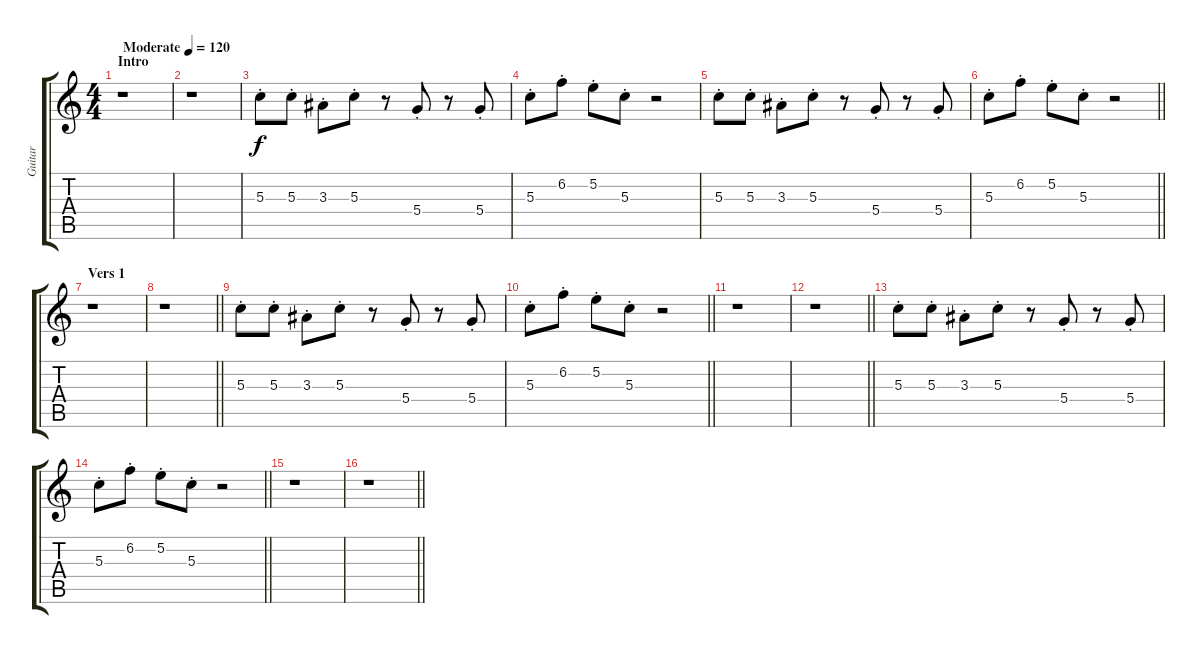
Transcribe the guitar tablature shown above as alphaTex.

\track ("Guitar" "Guitar") {instrument electricguitarclean}
\staff {score tabs}
\tuning (E4 B3 G3 D3 A2 E2) {hide}
\ts (4 4)
\section ("" "Intro")
\tempo (120 "Moderate")
\clef g2
\ks c
r.1{dy f instrument electricguitarclean} |
r.1 |
5.3{st}.8 5.3{st}.8 3.3{st}.8 5.3{st}.8 r.8 5.4{st}.8 r.8 5.4{st}.8 |
5.3{st}.8 6.2{st}.8 5.2{st}.8 5.3{st}.8 r.2 |
5.3{st}.8 5.3{st}.8 3.3{st}.8 5.3{st}.8 r.8 5.4{st}.8 r.8 5.4{st}.8 |
\barLineRight lightlight
5.3{st}.8 6.2{st}.8 5.2{st}.8 5.3{st}.8 r.2 |
\section ("" "Vers 1")
r.1 |
\barLineRight lightlight
r.1 |
5.3{st}.8 5.3{st}.8 3.3{st}.8 5.3{st}.8 r.8 5.4{st}.8 r.8 5.4{st}.8 |
\barLineRight lightlight
5.3{st}.8 6.2{st}.8 5.2{st}.8 5.3{st}.8 r.2 |
r.1 |
\barLineRight lightlight
r.1 |
5.3{st}.8 5.3{st}.8 3.3{st}.8 5.3{st}.8 r.8 5.4{st}.8 r.8 5.4{st}.8 |
\barLineRight lightlight
5.3{st}.8 6.2{st}.8 5.2{st}.8 5.3{st}.8 r.2 |
r.1 |
\barLineRight lightlight
r.1
